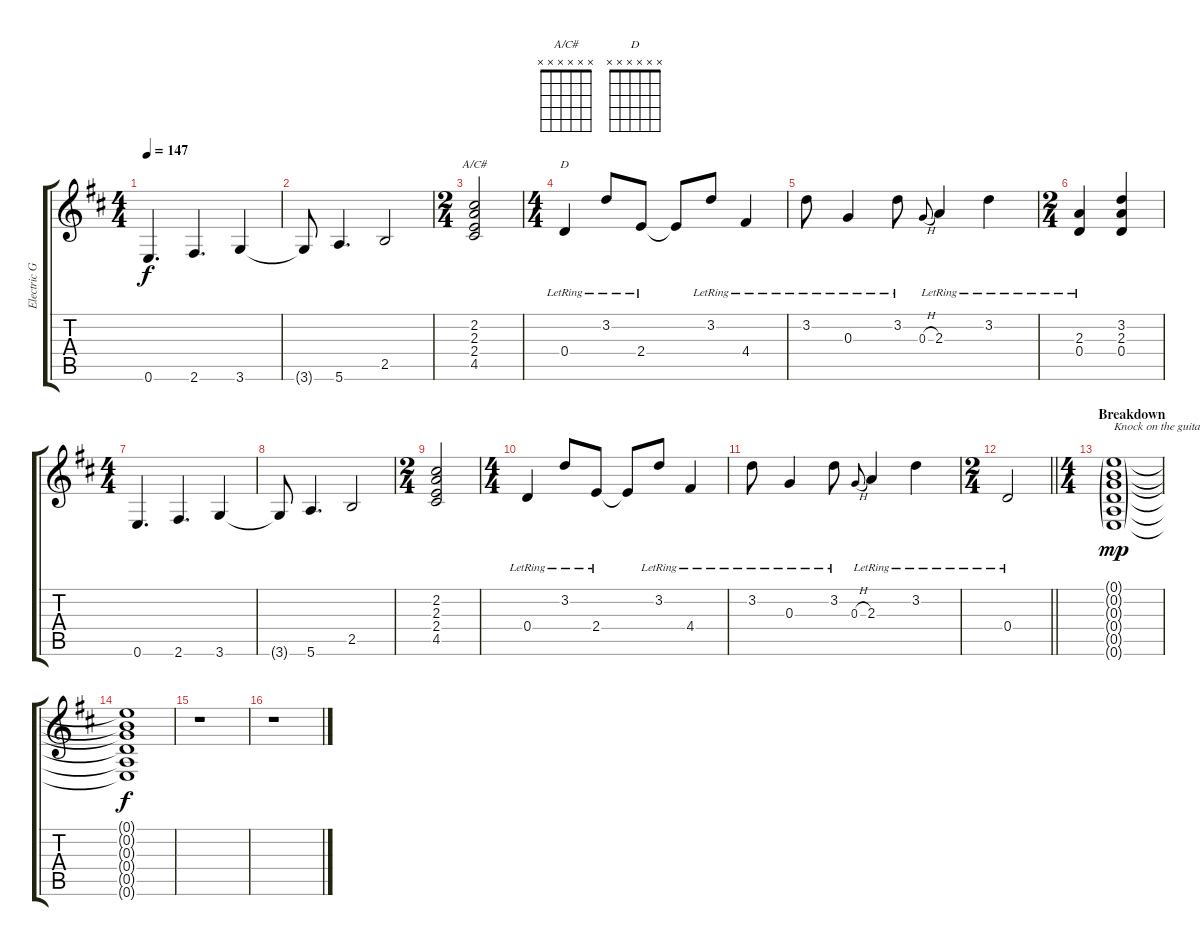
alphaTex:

\track ("Electric Guitar" "Electric G") {instrument distortionguitar}
\staff {score tabs}
\tuning (E4 B3 G3 D3 A2 E2) {hide}
\chord ("A/C#" x x x x x x)
\chord ("D" x x x x x x)
\ts (4 4)
\tempo 147
\clef g2
\ks d
0.6.4{d dy f} 2.6.4{d} 3.6.4 |
3.6{t}.8 5.6.4{d} 2.5.2 |
\ts (2 4)
(2.2 2.3 2.4 4.5).2{ch "A/C#"} |
\ts (4 4)
0.4{lr}.4{ch "D"} 3.2{lr}.8 2.4{lr}.8 2.4{t}.8 3.2{lr}.8 4.4{lr}.4 |
3.2{lr}.8 0.3{lr}.4 3.2{lr}.8 0.3{h}.8{gr onbeat} 2.3{lr}.4 3.2{lr}.4 |
\ts (2 4)
(2.3{lr} 0.4{lr}).4 (3.2 2.3 0.4).4 |
\ts (4 4)
0.6.4{d} 2.6.4{d} 3.6.4 |
3.6{t}.8 5.6.4{d} 2.5.2 |
\ts (2 4)
(2.2 2.3 2.4 4.5).2 |
\ts (4 4)
0.4{lr}.4 3.2{lr}.8 2.4{lr}.8 2.4{t}.8 3.2{lr}.8 4.4{lr}.4 |
3.2{lr}.8 0.3{lr}.4 3.2{lr}.8 0.3{h}.8{gr onbeat} 2.3{lr}.4 3.2{lr}.4 |
\ts (2 4)
\barLineRight lightlight
0.4{lr}.2 |
\ts (4 4)
\section ("" "Breakdown")
(0.1{g} 0.2{g} 0.3{g} 0.4{g} 0.5{g} 0.6{g}).1{txt "Knock on the guitar body with the strings open." dy mp instrument electricguitarjazz} |
(0.1{t} 0.2{t} 0.3{t} 0.4{t} 0.5{t} 0.6{t}).1{dy f} |
r.1{instrument overdrivenguitar} |
r.1
